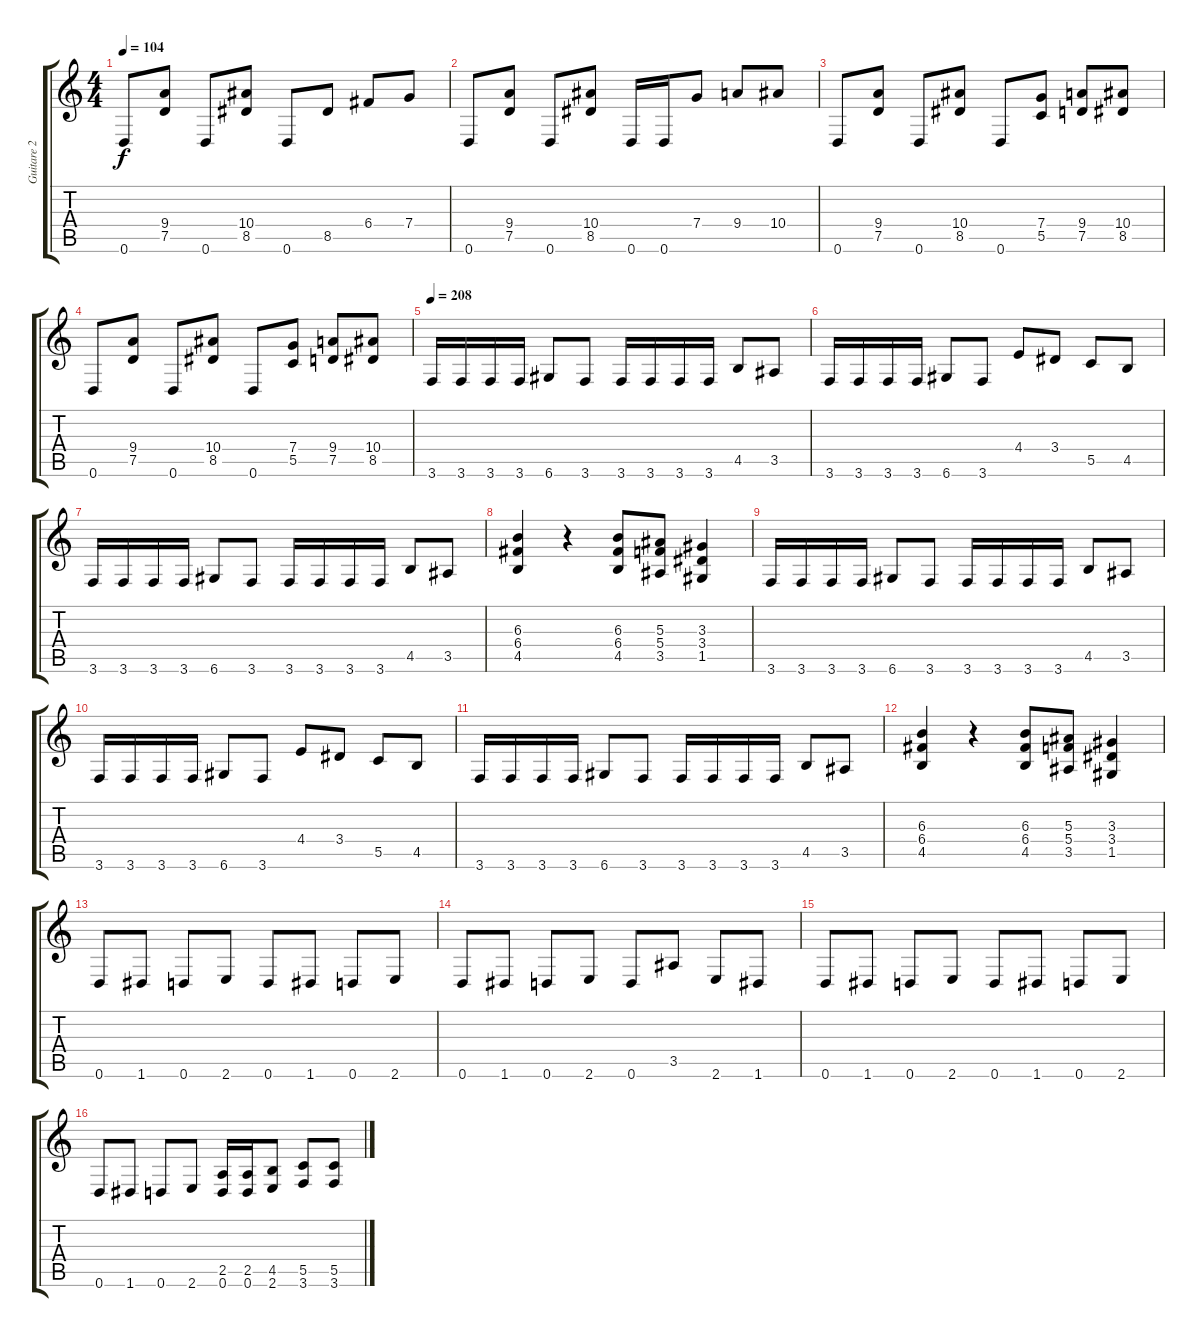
\track ("Guitare 2" "Guitare 2") {instrument distortionguitar}
\staff {score tabs}
\tuning (D4 A3 F3 C3 G2 D2) {hide}
\ts (4 4)
\tempo 104
\clef g2
\ks c
0.6.8{dy f} (9.4 7.5).8 0.6.8 (10.4 8.5).8 0.6.8 8.5.8 6.4.8 7.4.8 |
0.6.8 (9.4 7.5).8 0.6.8 (10.4 8.5).8 0.6.16 0.6.16 7.4.8 9.4.8 10.4.8 |
0.6.8 (9.4 7.5).8 0.6.8 (10.4 8.5).8 0.6.8 (7.4 5.5).8 (9.4 7.5).8 (10.4 8.5).8 |
0.6.8 (9.4 7.5).8 0.6.8 (10.4 8.5).8 0.6.8 (7.4 5.5).8 (9.4 7.5).8 (10.4 8.5).8 |
\tempo 208
3.6.16 3.6.16 3.6.16 3.6.16 6.6.8 3.6.8 3.6.16 3.6.16 3.6.16 3.6.16 4.5.8 3.5.8 |
3.6.16 3.6.16 3.6.16 3.6.16 6.6.8 3.6.8 4.4.8 3.4.8 5.5.8 4.5.8 |
3.6.16 3.6.16 3.6.16 3.6.16 6.6.8 3.6.8 3.6.16 3.6.16 3.6.16 3.6.16 4.5.8 3.5.8 |
(6.3 6.4 4.5).4 r.4 (6.3 6.4 4.5).8 (5.3 5.4 3.5).8 (3.3 3.4 1.5).4 |
3.6.16 3.6.16 3.6.16 3.6.16 6.6.8 3.6.8 3.6.16 3.6.16 3.6.16 3.6.16 4.5.8 3.5.8 |
3.6.16 3.6.16 3.6.16 3.6.16 6.6.8 3.6.8 4.4.8 3.4.8 5.5.8 4.5.8 |
3.6.16 3.6.16 3.6.16 3.6.16 6.6.8 3.6.8 3.6.16 3.6.16 3.6.16 3.6.16 4.5.8 3.5.8 |
(6.3 6.4 4.5).4 r.4 (6.3 6.4 4.5).8 (5.3 5.4 3.5).8 (3.3 3.4 1.5).4 |
0.6.8 1.6.8 0.6.8 2.6.8 0.6.8 1.6.8 0.6.8 2.6.8 |
0.6.8 1.6.8 0.6.8 2.6.8 0.6.8 3.5.8 2.6.8 1.6.8 |
0.6.8 1.6.8 0.6.8 2.6.8 0.6.8 1.6.8 0.6.8 2.6.8 |
0.6.8 1.6.8 0.6.8 2.6.8 (2.5 0.6).16 (2.5 0.6).16 (4.5 2.6).8 (5.5 3.6).8 (5.5 3.6).8
